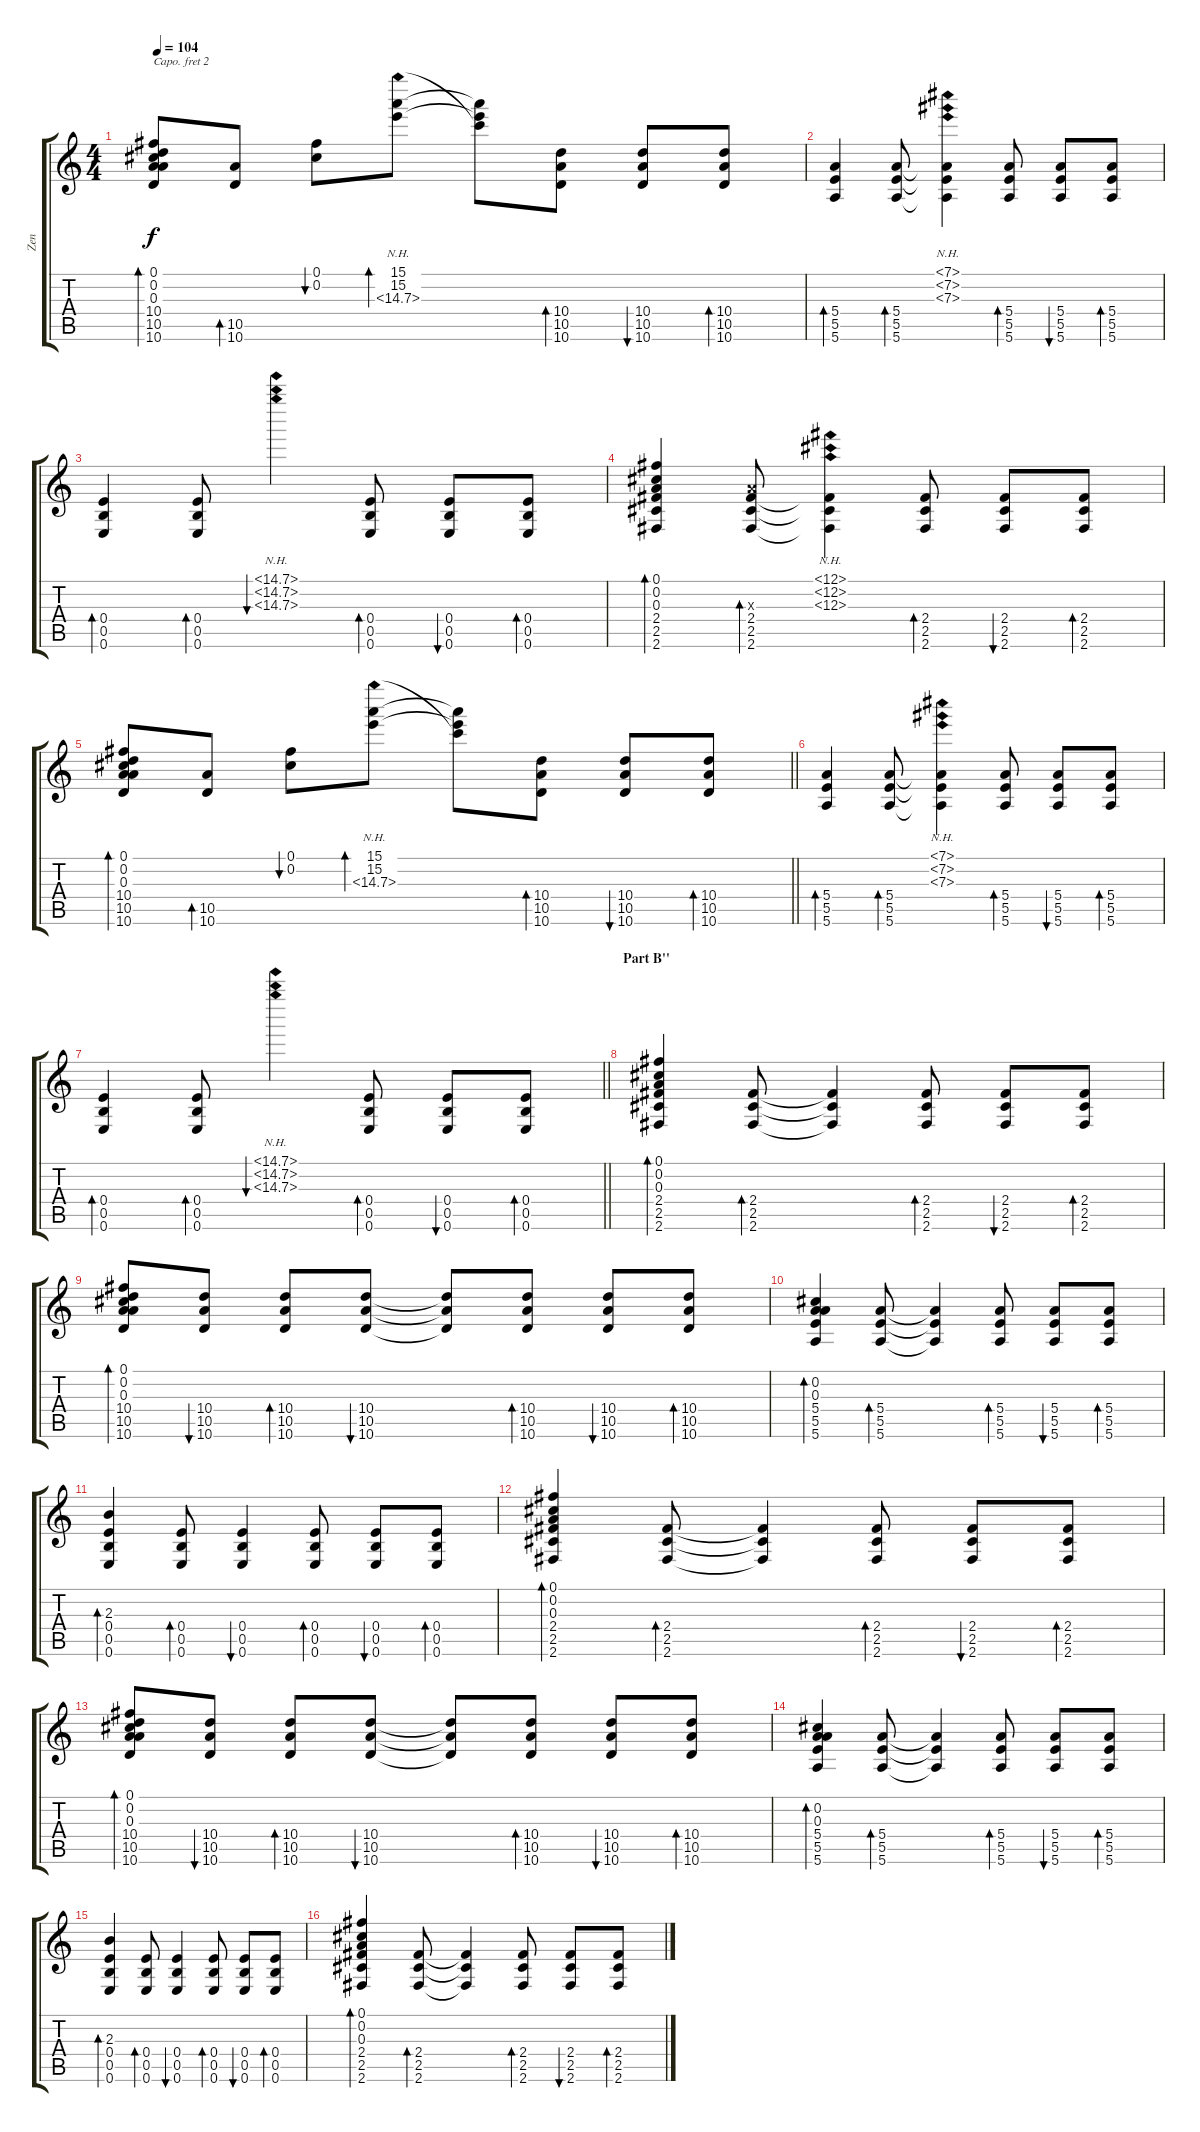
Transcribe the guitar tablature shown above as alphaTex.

\track ("Zen" "Zen") {instrument acousticguitarsteel}
\staff {score tabs}
\capo 2
\tuning (E4 B3 G3 D3 A2 D2) {hide}
\ts (4 4)
\tempo 104
\clef g2
\ks c
(0.1 0.2 0.3 10.4 10.5 10.6).8{bd 60 dy f} (10.5 10.6).8{bd 60} (0.1 0.2).8{bu 60} (15.1 15.2 15.3{nh}).8{bd 60} (15.1{t} 15.2{t} 15.3{t}).8 (10.4 10.5 10.6).8{bd 60} (10.4 10.5 10.6).8{bu 60} (10.4 10.5 10.6).8{bd 60} |
(5.4 5.5 5.6).4{bd 60} (5.4 5.5 5.6).8{bd 60} (7.1{nh} 7.2{nh} 7.3{nh} 5.4{t} 5.5{t} 5.6{t}).4 (5.4 5.5 5.6).8{bd 60} (5.4 5.5 5.6).8{bu 60} (5.4 5.5 5.6).8{bd 60} |
(0.4 0.5 0.6).4{bd 60} (0.4 0.5 0.6).8{bd 60} (15.1{nh} 15.2{nh} 15.3{nh}).4{bu 60} (0.4 0.5 0.6).8{bd 60} (0.4 0.5 0.6).8{bu 60} (0.4 0.5 0.6).8{bd 60} |
(0.1 0.2 0.3 2.4 2.5 2.6).4{bd 60} (0.3{x} 2.4 2.5 2.6).8{bd 60} (12.1{nh} 12.2{nh} 12.3{nh} 2.4{t} 2.5{t} 2.6{t}).4 (2.4 2.5 2.6).8{bd 60} (2.4 2.5 2.6).8{bu 60} (2.4 2.5 2.6).8{bd 60} |
\barLineRight lightlight
(0.1 0.2 0.3 10.4 10.5 10.6).8{bd 60} (10.5 10.6).8{bd 60} (0.1 0.2).8{bu 60} (15.1 15.2 15.3{nh}).8{bd 60} (15.1{t} 15.2{t} 15.3{t}).8 (10.4 10.5 10.6).8{bd 60} (10.4 10.5 10.6).8{bu 60} (10.4 10.5 10.6).8{bd 60} |
(5.4 5.5 5.6).4{bd 60} (5.4 5.5 5.6).8{bd 60} (7.1{nh} 7.2{nh} 7.3{nh} 5.4{t} 5.5{t} 5.6{t}).4 (5.4 5.5 5.6).8{bd 60} (5.4 5.5 5.6).8{bu 60} (5.4 5.5 5.6).8{bd 60} |
\barLineRight lightlight
(0.4 0.5 0.6).4{bd 60} (0.4 0.5 0.6).8{bd 60} (15.1{nh} 15.2{nh} 15.3{nh}).4{bu 60} (0.4 0.5 0.6).8{bd 60} (0.4 0.5 0.6).8{bu 60} (0.4 0.5 0.6).8{bd 60} |
\section ("" "Part B''")
(0.1 0.2 0.3 2.4 2.5 2.6).4{bd 60} (2.4 2.5 2.6).8{bd 60} (2.4{t} 2.5{t} 2.6{t}).4 (2.4 2.5 2.6).8{bd 60} (2.4 2.5 2.6).8{bu 60} (2.4 2.5 2.6).8{bd 60} |
(0.1 0.2 0.3 10.4 10.5 10.6).8{bd 60} (10.4 10.5 10.6).8{bu 60} (10.4 10.5 10.6).8{bd 60} (10.4 10.5 10.6).8{bu 60} (10.4{t} 10.5{t} 10.6{t}).8 (10.4 10.5 10.6).8{bd 60} (10.4 10.5 10.6).8{bu 60} (10.4 10.5 10.6).8{bd 60} |
(0.2 0.3 5.4 5.5 5.6).4{bd 60} (5.4 5.5 5.6).8{bd 60} (5.4{t} 5.5{t} 5.6{t}).4 (5.4 5.5 5.6).8{bd 60} (5.4 5.5 5.6).8{bu 60} (5.4 5.5 5.6).8{bd 60} |
(2.3 0.4 0.5 0.6).4{bd 60} (0.4 0.5 0.6).8{bd 60} (0.4 0.5 0.6).4{bu 60} (0.4 0.5 0.6).8{bd 60} (0.4 0.5 0.6).8{bu 60} (0.4 0.5 0.6).8{bd 60} |
(0.1 0.2 0.3 2.4 2.5 2.6).4{bd 60} (2.4 2.5 2.6).8{bd 60} (2.4{t} 2.5{t} 2.6{t}).4 (2.4 2.5 2.6).8{bd 60} (2.4 2.5 2.6).8{bu 60} (2.4 2.5 2.6).8{bd 60} |
(0.1 0.2 0.3 10.4 10.5 10.6).8{bd 60} (10.4 10.5 10.6).8{bu 60} (10.4 10.5 10.6).8{bd 60} (10.4 10.5 10.6).8{bu 60} (10.4{t} 10.5{t} 10.6{t}).8 (10.4 10.5 10.6).8{bd 60} (10.4 10.5 10.6).8{bu 60} (10.4 10.5 10.6).8{bd 60} |
(0.2 0.3 5.4 5.5 5.6).4{bd 60} (5.4 5.5 5.6).8{bd 60} (5.4{t} 5.5{t} 5.6{t}).4 (5.4 5.5 5.6).8{bd 60} (5.4 5.5 5.6).8{bu 60} (5.4 5.5 5.6).8{bd 60} |
(2.3 0.4 0.5 0.6).4{bd 60} (0.4 0.5 0.6).8{bd 60} (0.4 0.5 0.6).4{bu 60} (0.4 0.5 0.6).8{bd 60} (0.4 0.5 0.6).8{bu 60} (0.4 0.5 0.6).8{bd 60} |
(0.1 0.2 0.3 2.4 2.5 2.6).4{bd 60} (2.4 2.5 2.6).8{bd 60} (2.4{t} 2.5{t} 2.6{t}).4 (2.4 2.5 2.6).8{bd 60} (2.4 2.5 2.6).8{bu 60} (2.4 2.5 2.6).8{bd 60}
